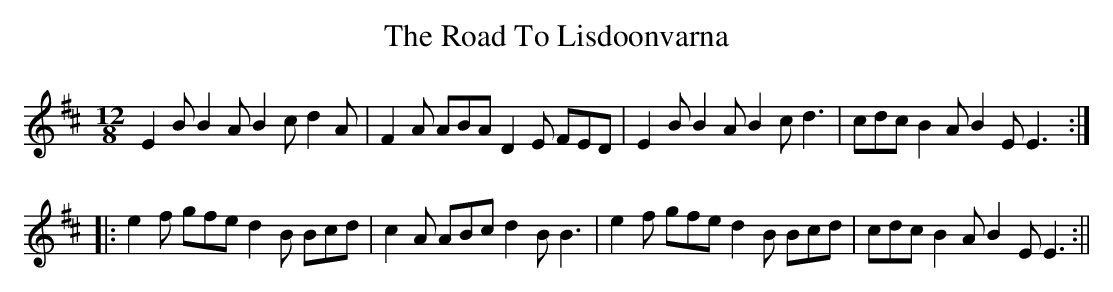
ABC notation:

X:1
T: The Road To Lisdoonvarna
M: 12/8
L: 1/8
K: Edor
E2B B2A B2c d2A|F2A ABA D2E FED|E2B B2A B2c d3|cdc B2A B2E E3:|
|:e2f gfe d2B Bcd|c2A ABc d2B B3|e2f gfe d2B Bcd|cdc B2A B2E E3:||

T: The Cuil Aodha
M: 12/8
L: 1/8
K: Dmaj
|: Bcd Bcd c2 B A2 A | Bcd e2 f g3 f2 g | a2 f gfe f2 d A3 | Bcd e2 c d3 d3 :|
|: a2 f gfe f2 d A2 A | Bcd e2 f g3 f2 g | agf gfe f2 d A2 A | Bcd e2 c d3 d3 :|

T:Brosna Slide #2
M:12/8
L:1/8
K:G
B2B cBA G2E D2G | EFG A2B c3 BA2 |
B2B cBA G2E D2G | EFG AFD G3 G2A :|
|: D2B BAB d2B BAB | D2F A2B c2A 2BA |
D2B BAB d2B BAG | ABA DFA G3 G2E :||
